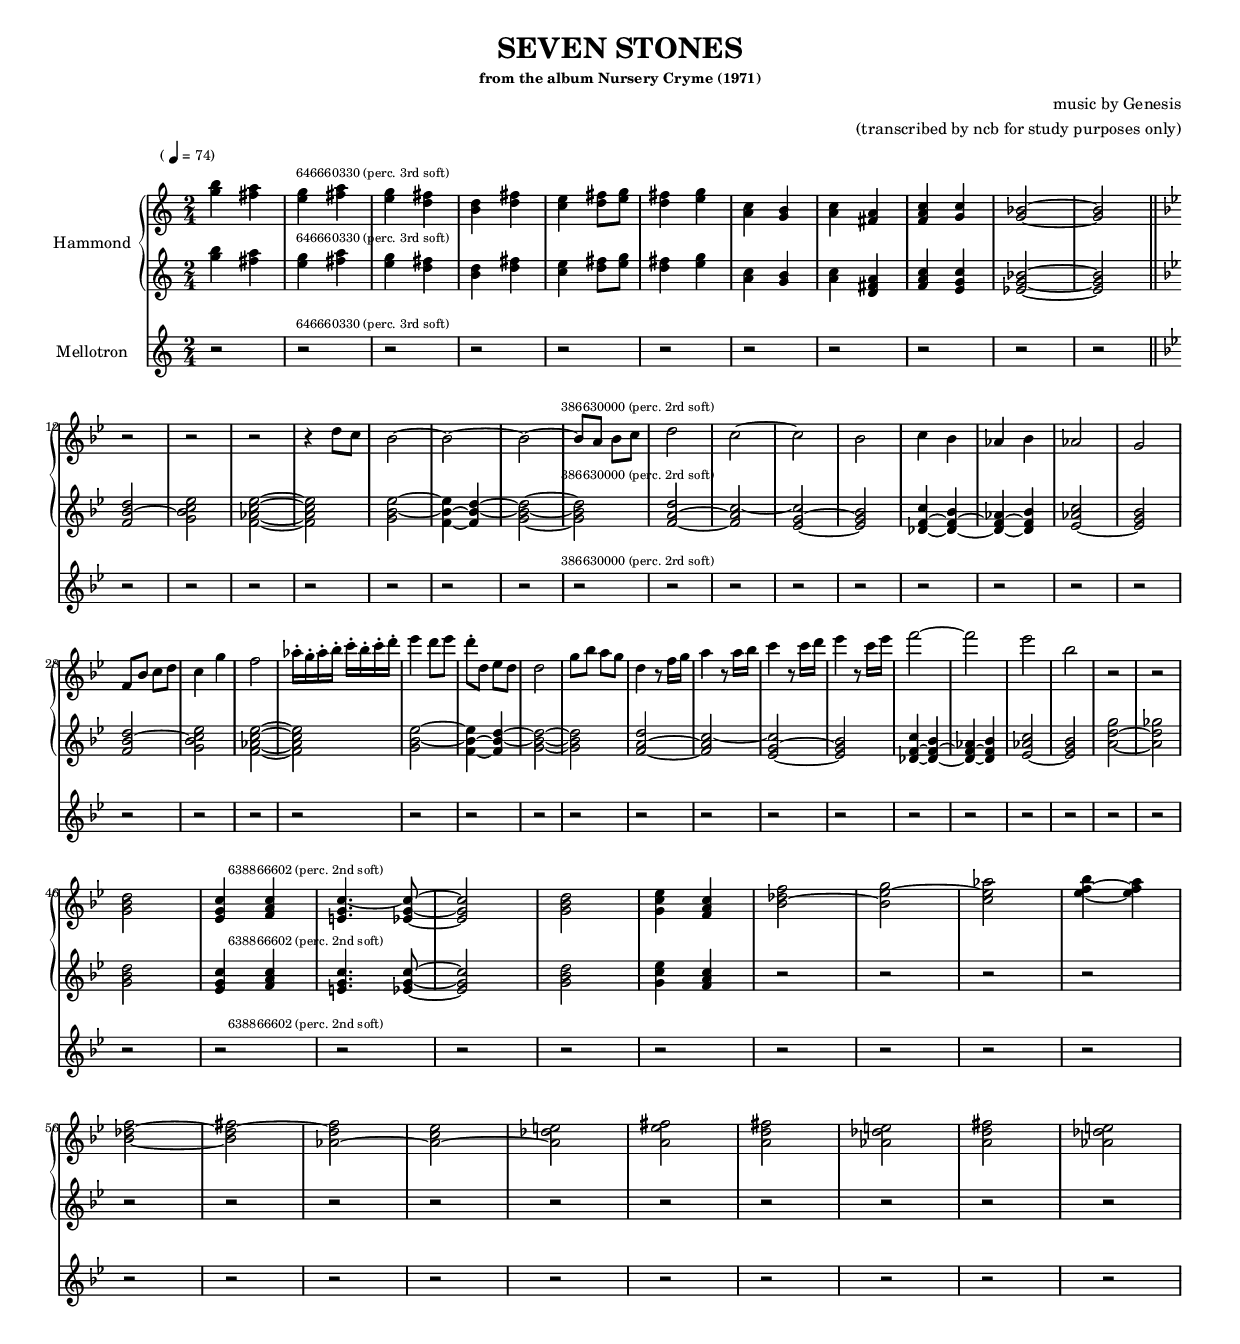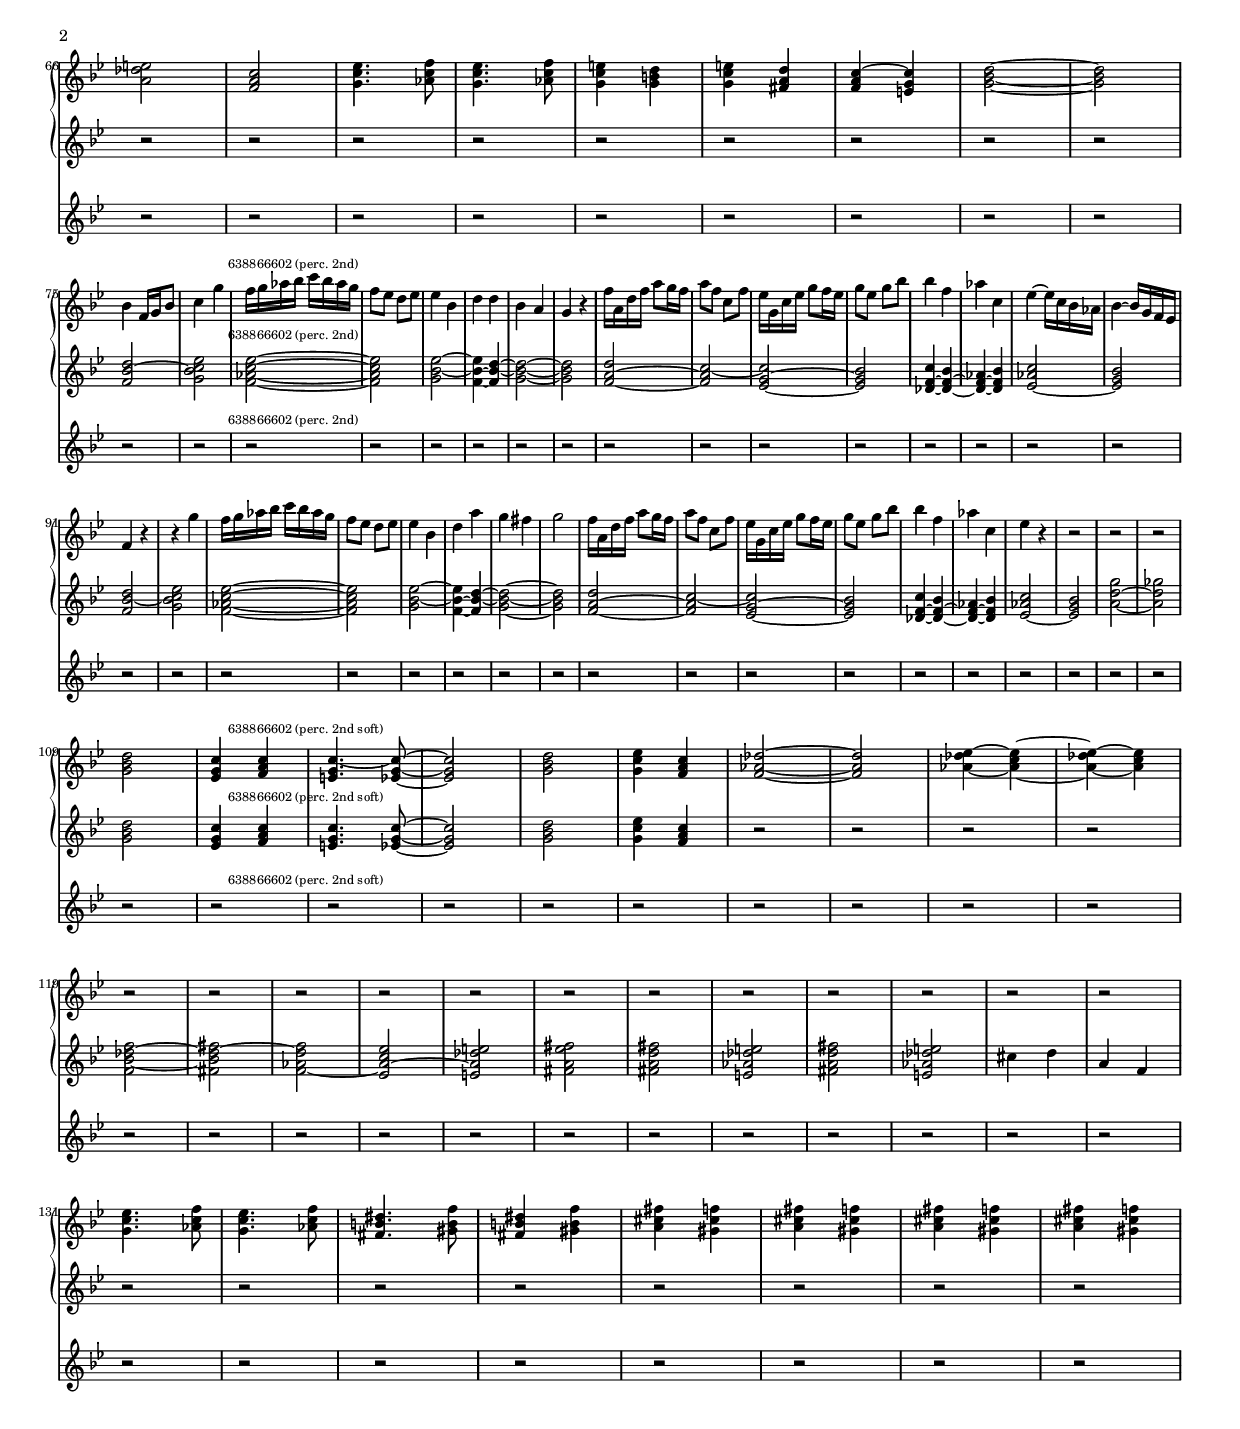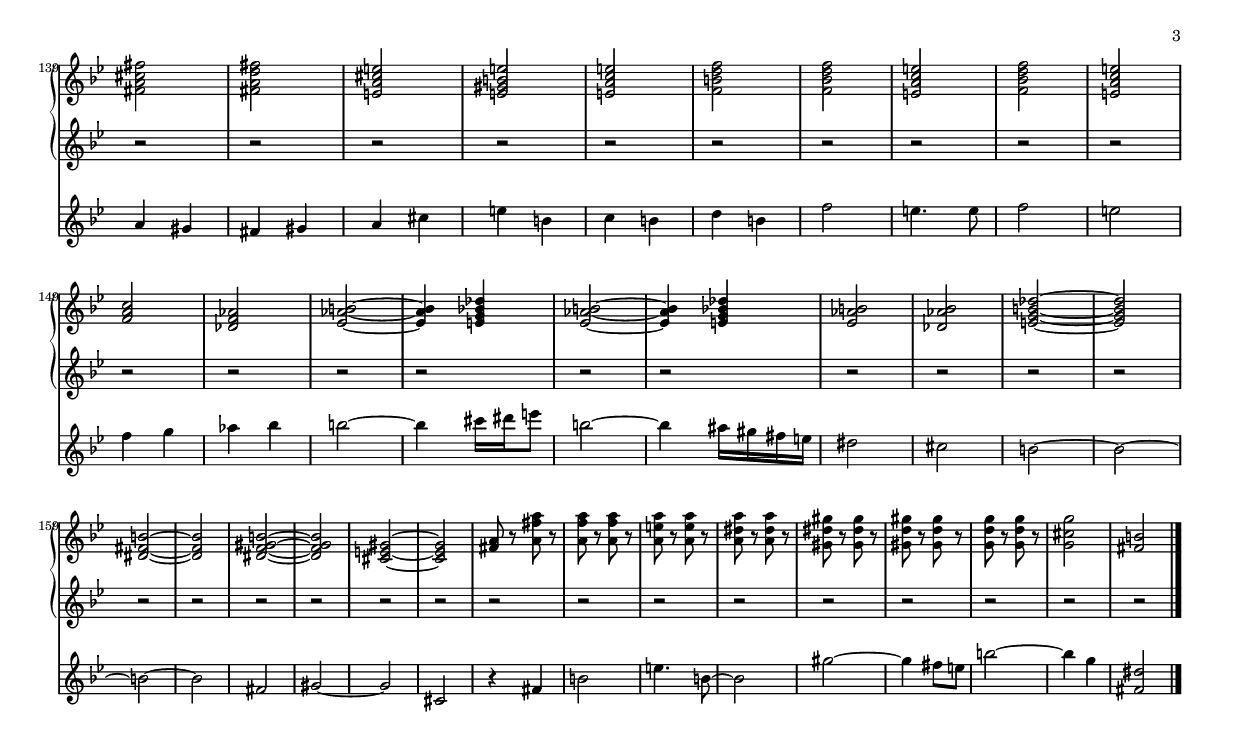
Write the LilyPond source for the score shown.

\version "2.10.13"


% ----------------------------------------------------------------------------
% INTRO
% ----------------------------------------------------------------------------
organIntroUpper = \relative c''' {
    \key c \major
    \time 2/4
    <g b>4			<fis a>4
    <e g>4			<fis a>4
    <e g>4			<d fis>4
    <b d>4			<d fis>4
    <c e>4			<d fis>8	<e g>8
    <d fis>4		<e g>4
    <a, c>4			<g b>4
    <a c>4			<fis a>4
    <f a c>4		<g c>4
    <g bes>2~
    <g bes>2
    \bar "||"
    \break
}
organIntroLower = \relative c''' {
    \key c \major
    \time 2/4
    <g b>4			<fis a>4
    <e g>4			<fis a>4
    <e g>4			<d fis>4
    <b d>4			<d fis>4
    <c e>4			<d fis>8	<e g>8
    <d fis>4		<e g>4
    <a, c>4			<g b>4
    <a c>4			<d, fis a>4
    <f a c>4		<e g c>4
    <ees g bes>2~
    <ees g bes>2
    \bar "||"
    \break
}
% ----------------------------------------------------------------------------
% TEMA ONE
% ----------------------------------------------------------------------------
organTemaOneUpper = \relative c'' {
    r2
    r2
    r2
    r4			d8 c8
    bes2~
    bes2~
    bes2~
    bes8 a8		bes8 c8

    d2
    c2~
    c2
    bes2
    c4			bes4
    aes4		bes4
    aes2
    g2


    f8 bes8		c8 d8
    c4			g'4
    f2
    aes16\staccato g\staccato aes\staccato bes\staccato	c\staccato bes\staccato c\staccato d\staccato
    ees4		d8 ees8
    d8\staccato d,8		ees8 d8
    d2
    g8 bes		a g

    d4 r8			f16 g
    a4 r8			a16 bes
    c4 r8			c16 d
    ees4 r8		c16 ees
    f2~
    f2
    ees2
    bes2

	r2
	r2
}
organTemaOneIntermezzoUpper = \relative c'' {
    bes4		f16 g bes8
    c4			g'4
    f16 g aes bes	c bes aes g
    f8 ees		d ees
    ees4		bes4
    d4			d4
    bes4		a4
    g4			r4

    f'16 a, d f		a8 g16 f
    a8 f8		c8 f8
    ees16 g, c ees	g8 f16 ees
    g8 ees8		g8 bes8
    bes4		f4
    aes4		c,4
    ees4~		ees16 c bes aes
    bes4~       bes16 g f ees


    f4 			r4
    r4			g'4
    f16 g aes bes	c bes aes g
    f8 ees		d ees
    ees4		bes4
    d4			a'4
    g4			fis4
    g2

    f16 a, d f		a8 g16 f
    a8 f8		c8 f8
    ees16 g, c ees	g8 f16 ees
    g8 ees8		g8 bes8
    bes4		f4
    aes4		c,4
    ees4		r4
    r2
	r2
	r2
}
organTemaOneLower = \relative c' {
    <f bes~ d>2
    <g bes c ees>2
    <f aes c ees>2~
    <f aes c ees>2
    <g bes~ ees~>2
    <f~ bes~ ees>4	<f bes~ d~>4
    <g bes d>2~
    <g bes d>2

    <f~ a~ d>2
    <f a c~>2
    <ees~ g~ c>2
    <ees g bes>2
    <des~ f~ c'>4	<des~ f~ bes>4
    <des~ f~ aes>4	<des f bes>4
    <ees~ aes c>2
    <ees g bes>2

    \break

    <f bes~ d>2
    <g bes c ees>2
    <f aes c ees>2~
    <f aes c ees>2
    <g bes~ ees~>2
    <f~ bes~ ees>4	<f bes~ d~>4
    <g bes d>2~
    <g bes d>2

    <f~ a~ d>2
    <f a c~>2
    <ees~ g~ c>2
    <ees g bes>2
    <des~ f~ c'>4	<des~ f~ bes>4
    <des~ f~ aes>4	<des f bes>4
    <ees~ aes c>2
    <ees g bes>2

	<a~ d~ g>2
    <a d ges>2
}
% ----------------------------------------------------------------------------
% TEMA ONE STACCO
% ----------------------------------------------------------------------------
organTemaOneStaccoUpper = \relative c'' {
    <g bes d>2
    <ees g c>4 <f a c>4
    <e g c~>4. <ees~ g~ c~>8
    <ees g c>2

    <g bes d>2
    <g c ees>4			<f a c>4
    <bes~ des f>2
    <bes ees~ g>2
    <c ees aes>2
    <ees~ f~ bes>4		<ees f a>4
}
organTemaOneStaccoIIUpper = \relative c'' {
    <g bes d>2
    <ees g c>4 <f a c>4
    <e g c~>4. <ees~ g~ c~>8
    <ees g c>2

    <g bes d>2
    <g c ees>4			<f a c>4
    <f~ aes~ des~>2
    <f aes des>2
    <aes~ des ees~>4	<aes~ c ees~>4
    <aes~ des ees~>4	<aes~ c ees~>4
}
organTemaOneStaccoLower = \relative c'' {
    <g bes d>2
    <ees g c>4 <f a c>4
    <e g c>4. <ees~ g~ c~>8
    <ees g c>2

    <g bes d>2
    <g c ees>4 <f a c>4
    r2
	r2
	r2
	r2
}
% ----------------------------------------------------------------------------
% TEMA TWO
% ----------------------------------------------------------------------------
organTemaTwoUpper = \relative c'' {
    <bes~ des~ f>2
    <bes des~ fis>2
    <aes~ des f>2
    <aes~ c ees>2
    <aes des e>2
    <a ees' fis>2
    <a d fis>2
    <aes des e>2
    <a d fis>2
    <aes des e>2

	\break

    <a des e>2
    <f a c>2
    <g c ees>4.		<aes c f>8
    <g c ees>4.		<aes c f>8
    <g c e>4		<g b d>4
    <g c e>4		<fis a d>4
    <f a c~>4		<e g c>4
    <g~ bes~ d~>2
    <g bes d>2
}
organTemaTwoLower = \relative c' {
    <f bes~ des~ f>2
    <fis bes des~ fis>2
    <f aes~ des f>2
    <ees aes~ c ees>2
    <e aes des e>2
    <fis a ees' fis>2
    <fis a d fis>2
    <e aes des e>2
    <fis a d fis>2
    <e aes des e>2

    cis'4 d4
	a4 f4
}
organStaccoUpper = \relative c'' {
    <g c ees>4.		<aes c f>8
    <g c ees>4.		<aes c f>8
    <fis b dis>4.	<gis b f'>8
    <fis b dis>4	<gis b f'>4
    <a cis fis>4	<gis cis f>4
    <a cis fis>4	<gis cis f>4
    <a cis fis>4	<gis cis f>4
    <a cis fis>4	<gis cis f>4
}
% ----------------------------------------------------------------------------
% FINALE
% ----------------------------------------------------------------------------
mellotronFinale = \relative c'' {
    a4		gis4
    fis4	gis4
    a4		cis4
    e4		b4
    c4		b4
    d4		b4
    f'2
    e4.		e8
    f2
    e2

    f4		g4
    aes4	bes4
    b2~
    b4		cis16 dis16 e8
    b2~
    b4		ais16 gis16 fis16 e16
    dis2
    cis2
    b2~
    b2~
    b2~
    b2
    fis2
    gis2~
    gis2
    cis,2
    r4		fis4
    b2
    e4.		b8~
    b2
    gis'2~
    gis4	fis8 e8
    b'2~
    b4		g4
    <fis, dis'>2
}
organFinale = \relative c' {
    <fis a cis fis>2
    <fis a d fis>2
    <e a cis e>2
    <e gis b e>2
    <e a c e>2
    <f b d f>2
    <f bes d f>2
    <e a c e>2
    <f bes d f>2
    <e a c e>2

    \break

    <f a c>2
    <des f aes>2
    <ees~ aes~ b~>2
    <ees aes b>4		<e g bes des>4
    <ees~ aes~ b~>2
    <ees aes b>4		<e g bes des>4
    <ees aes b>2
    <des aes' bes>2
    <e~ g~ b~ des~>2
    <e g b des>2

    \break

    <dis~ fis~ b~>2
    <dis fis b>2
    <dis~ f~ gis~ b~>2
    <dis f gis b>2
    <cis~ e~ gis~>2
    <cis e gis>2

    <fis a>8		r8		<a fis' a>8	r8
    <a f' a>8		r8		<a f' a>8	r8
    <a e' a>8		r8		<a e' a>8	r8
    <a dis a'>8		r8		<a dis a'>8	r8
    <gis dis' gis>8	r8		<gis dis' gis>8	r8
    <gis d' gis>8	r8		<gis d' gis>8	r8
    <g d' g>8		r8		<g d' g>8	r8
    <g cis g'>2
    <fis b>2
}





%%%%%%%%%%%%%%%%%%%%%%%%%%%%%%%%%
temaAAFlute = \relative c'' {
    r2
    ees4		bes16 c ees8
    f2
    r16 bes, c d	ees d c bes
    d4			ees4
    bes4		a4
    g8 bes8		a8 g8
    d4			r8 f'16 e

    f4			r8 a,16 g
    a4			r8 ees'16 d 
    ees4		r8 g,16 f
    g4			r4
    ees4		des4
    c'4			r4
    ees'16 bes c8	r8 f,16 g
    aes16 bes c g	ees8 r8
}
% TEMA A2 LOWER
temaAALower = \relative c' {
    \key bes \major
    \time 2/4

    <f bes~ d>2
    <g bes c ees>2
    <f aes c ees>2~
    <f aes c ees>2
    <g bes~ ees~>2
    <f~ bes~ ees>4	<f bes~ d~>4
    <g bes d>2~
    <g bes d>2

    <f~ a~ d>2
    <f a c~>2
    <ees~ g~ bes~ c>2
    <ees g bes>2
    <des~ f~ c'>4	<des~ f~ bes>4
    <des~ f~ aes>4	<des f bes>4
    <ees~ aes c>2
    <ees g bes>2

    \break

    <f bes~ d>2
    <g bes c ees>2
    <f aes c ees>2~
    <f aes c ees>2
    <g bes~ ees~>2
    <f~ bes~ ees>4	<f bes~ d~>4
    <g bes d>2~
    <g bes d>2

    <f~ a~ d>2
    <f a c~>2
    <ees~ g~ bes~ c>2
    <ees g bes>2
    <des~ f~ c'>4	<des~ f~ bes>4
    <des~ f~ aes>4	<des f bes>4
    <ees~ aes c>2
    <ees g bes>2

    \bar "||"
    \break
}
%%%%%%%%%%%%%%%%%%%%%%%%%%%%%%%%

% ----------------------------------------------------------------------------
% 
% ----------------------------------------------------------------------------
hammondUpper = {
    \clef violin
	\key c \major
	\time 2/4

	% --- INTRO
	\mark \markup { \tiny { "                                   646660330 (perc. 3rd soft)" } }
	\organIntroUpper
	\bar "||"
	\break

	\key bes \major

	% --- TEMA ONE
	\mark \markup { \tiny { "                                                                                                                                 386630000 (perc. 2rd soft)" } }
	\organTemaOneUpper
	\break

	% --- TEMA ONE STACCO
	\mark \markup { \tiny { "                                   638866602 (perc. 2nd soft)" } }
	\organTemaOneStaccoUpper
	\break

	% --- TEMA TWO
	\organTemaTwoUpper
	\break

	% --- TEMA ONE INTERMEZZO
	\mark \markup { \tiny { "                                   638866602 (perc. 2nd)" } }
	\organTemaOneIntermezzoUpper
	\break

	% --- TEMA ONE STACCO II
	\mark \markup { \tiny { "                                   638866602 (perc. 2nd soft)" } }
	\organTemaOneStaccoIIUpper
	\break

	% --- TEMA TWO
    r2 r2 r2 r2 r2 r2 r2 r2 r2 r2 r2 r2
	\break

	% --- STACCO FINALE
	\organStaccoUpper
	\pageBreak

	% --- FINALE
	\organFinale
	\bar "|."
}
hammondLower = {
    \clef violin
	\key c \major
	\time 2/4

	% --- INTRO
	\organIntroLower
	\bar "||"

	\key bes \major

	% --- TEMA ONE
	\organTemaOneLower

    % --- TEMA ONE STACCO
	\organTemaOneStaccoLower

	% --- TEMA TWO
    r2 r2 r2 r2 r2 r2 r2 r2 r2 r2 r2 r2 r2 r2 r2 r2 r2 r2 r2

	% --- TEMA ONE INTERMEZZO
	\organTemaOneLower

	% --- TEMA ONE STACCO II
	\organTemaOneStaccoLower

	% --- TEMA TWO
	\organTemaTwoLower

	% --- STACCO FINALE
	r2 r2 r2 r2 r2 r2 r2 r2

	% --- FINALE
	r2 r2 r2 r2 r2 r2 r2 r2 r2 r2 r2 r2 r2 r2 r2 r2 r2 r2 r2 r2 r2 r2 r2 r2 r2 r2 r2 r2 r2 r2 r2 r2 r2 r2 r2
}
mellotron = {
    \clef violin
	\key c \major
	\time 2/4

	% --- INTRO
	r2 r2 r2 r2 r2 r2 r2 r2 r2 r2 r2
	\bar "||"

	\key bes \major

	% --- TEMA ONE
	r2 r2 r2 r2 r2 r2 r2 r2		r2 r2 r2 r2 r2 r2 r2 r2		r2 r2 r2 r2 r2 r2 r2 r2		r2 r2 r2 r2 r2 r2 r2 r2		r2 r2

	% --- TEMA ONE STACCO
	r2 r2 r2 r2 r2 r2 r2 r2 r2 r2

	% --- TEMA TWO
	r2 r2 r2 r2 r2 r2 r2 r2 r2 r2 r2 r2 r2 r2 r2 r2 r2 r2 r2

	% --- TEMA ONE INTERMEZZO
	r2 r2 r2 r2 r2 r2 r2 r2		r2 r2 r2 r2 r2 r2 r2 r2		r2 r2 r2 r2 r2 r2 r2 r2		r2 r2 r2 r2 r2 r2 r2 r2		r2 r2

	% --- TEMA ONE STACCO II
	r2 r2 r2 r2 r2 r2 r2 r2 r2 r2

	% --- TEMA TWO
	r2 r2 r2 r2 r2 r2 r2 r2 r2 r2 r2 r2

	% STACCO FINALE
	r2 r2 r2 r2 r2 r2 r2 r2

	% --- FINALE
	\mellotronFinale
}
% ----------------------------------------------------------------------------


#(set-global-staff-size 14)


\book { 

    \header {
        title       = \markup {\larger "SEVEN STONES"}
	    subtitle    = ""
	    subsubtitle = "from the album Nursery Cryme (1971)"
        composer    = "music by Genesis"
	    arranger    = "(transcribed by ncb for study purposes only)"
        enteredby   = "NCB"
        piece       = \markup { \bold "                     " \smaller { (\note #"4"#1 = 74) } }
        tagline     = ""
    }

    \score {
		<<
            \new PianoStaff = "Hammond" \with {midiInstrument = #"drawbar organ" }
		    <<
                \set PianoStaff.instrumentName = "Hammond"
	            \new Staff = upper \hammondUpper
	            \new Staff = lower \hammondLower
            >>

			\new Staff = "Mellotron" \with { midiInstrument = #"violin" }
	        <<
		        \set Staff.instrumentName = "Mellotron"
	            \mellotron
            >>
		>>
	    \layout {
		    \context { \override VerticalAlignment #'forced-distance = #8 }
			\context { \Score \remove "Mark_engraver" \remove "Staff_collecting_engraver" }
            \context { \Staff \consists "Mark_engraver" \consists "Staff_collecting_engraver" }
		}
	    \midi { \context { \Score tempoWholesPerMinute = #(ly:make-moment 100 4) } }
    }

	\paper{
	    ragged-bottom = ##t
        ragged-last-bottom = ##t
    }
}
